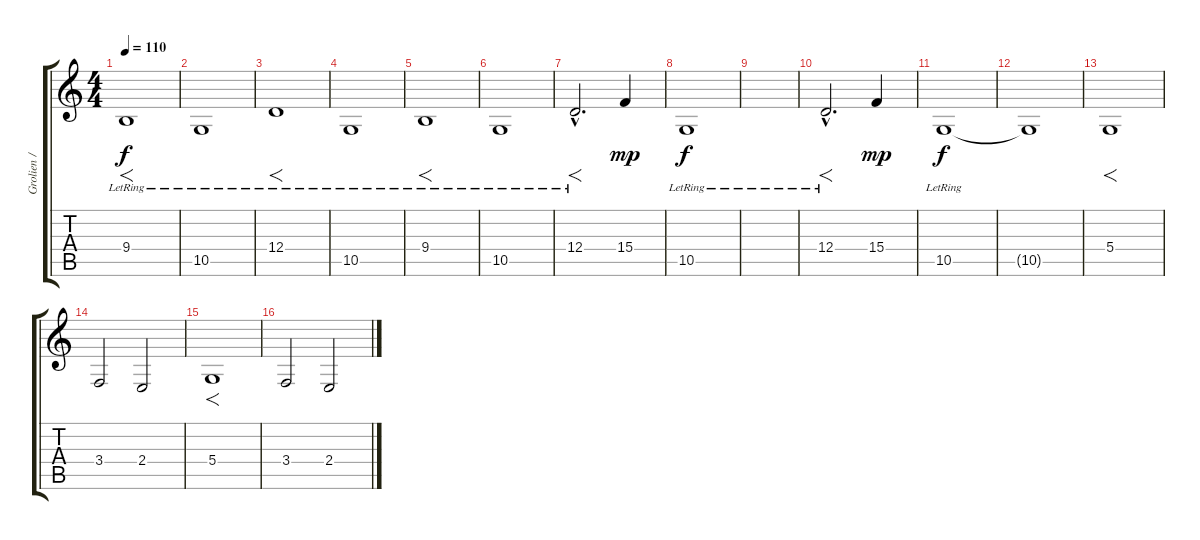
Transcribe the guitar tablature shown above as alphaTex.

\track ("Grolien / Cello" "Grolien / ") {instrument cello}
\staff {score tabs}
\tuning (E4 B3 G3 D3 A2 D2) {hide}
\ts (4 4)
\tempo 110
\clef g2
\ks c
9.4{lr}.1{f dy f} |
10.5{lr}.1 |
12.4{lr}.1{f} |
10.5{lr}.1 |
9.4{lr}.1{f} |
10.5{lr}.1 |
12.4{hac lr}.2{f d} 15.4.4{dy mp} |
10.5{lr}.1{dy f} |
|
12.4{hac lr}.2{f d} 15.4.4{dy mp} |
10.5{lr}.1{dy f} |
10.5{t}.1 |
5.4.1{f} |
3.4.2 2.4.2 |
5.4.1{f} |
3.4.2 2.4.2
